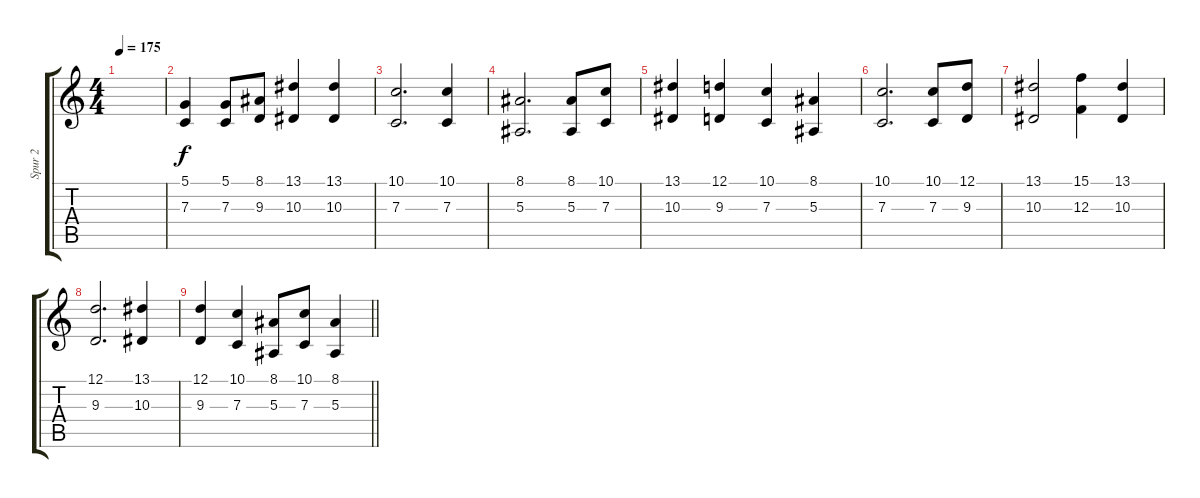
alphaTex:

\track ("Spur 2" "Spur 2") {instrument accordion}
\staff {score tabs}
\tuning (D4 A3 F3 C3 G2 D2) {hide}
\ts (4 4)
\tempo 175
\clef g2
\ks c
|
(5.1 7.3).4 (5.1 7.3).8 (8.1 9.3).8 (13.1 10.3).4 (13.1 10.3).4 |
(10.1 7.3).2{d} (10.1 7.3).4 |
(8.1 5.3).2{d} (8.1 5.3).8 (10.1 7.3).8 |
(13.1 10.3).4 (12.1 9.3).4 (10.1 7.3).4 (8.1 5.3).4 |
(10.1 7.3).2{d} (10.1 7.3).8 (12.1 9.3).8 |
(13.1 10.3).2 (15.1 12.3).4 (13.1 10.3).4 |
(12.1 9.3).2{d} (13.1 10.3).4 |
\barLineRight lightlight
(12.1 9.3).4 (10.1 7.3).4 (8.1 5.3).8 (10.1 7.3).8 (8.1 5.3).4
